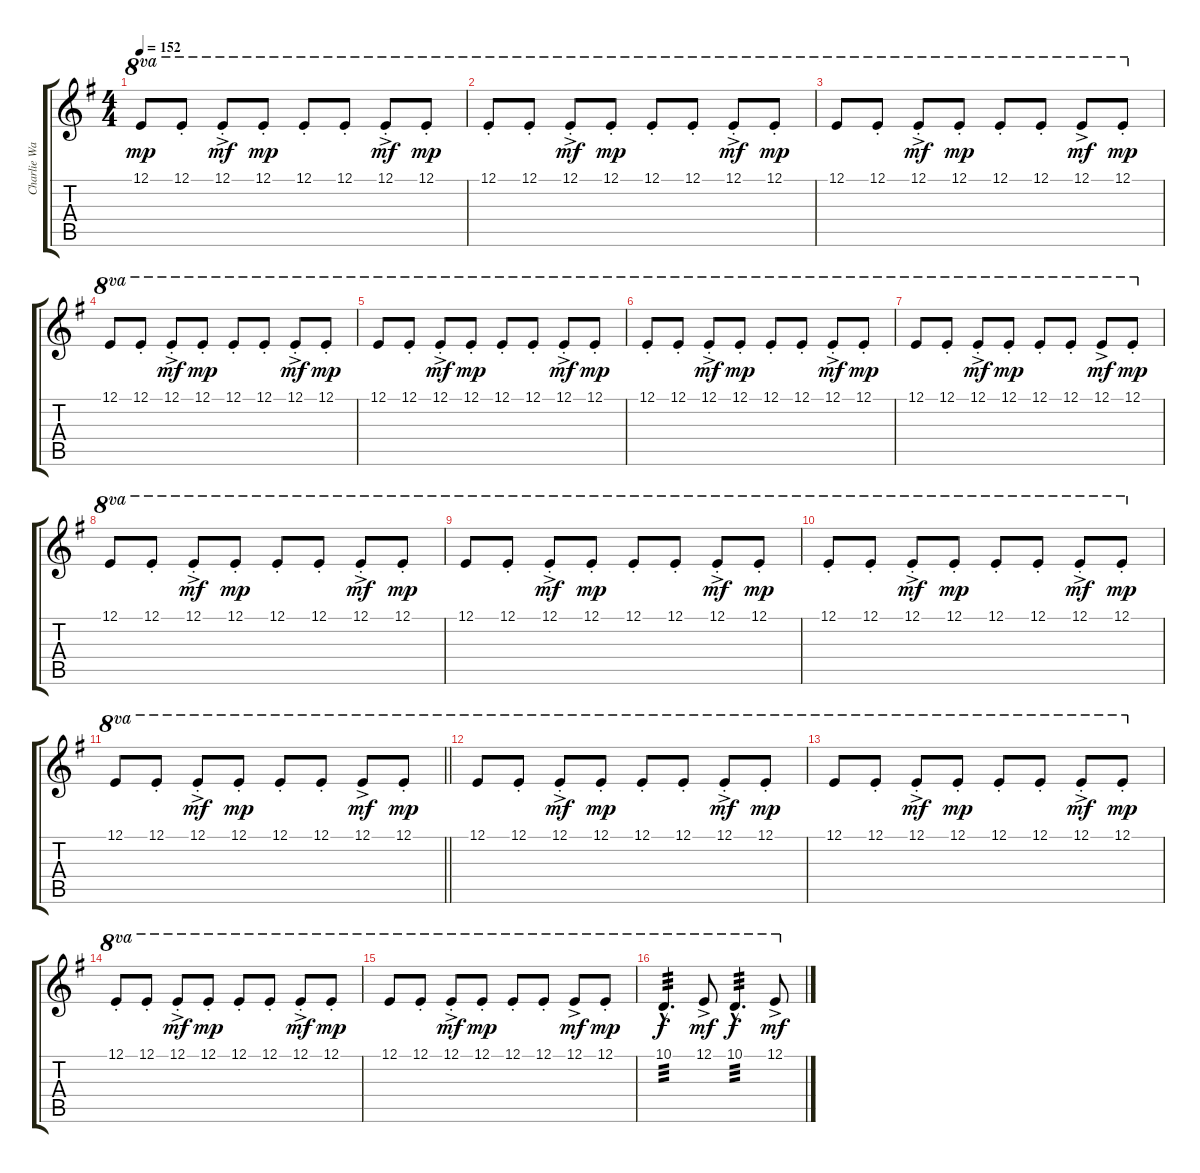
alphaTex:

\track ("Charlie Watts - Cymbal & Misc Percussion" "Charlie Wa") {instrument reversecymbal}
\staff {score tabs}
\tuning (E4 B3 G3 D3 A2 E2) {hide}
\ts (4 4)
\tempo 152
\clef g2
\ks g
12.1.8{ot 8va dy mp} 12.1{st}.8{ot 8va} 12.1{ac st}.8{ot 8va dy mf} 12.1{st}.8{ot 8va dy mp} 12.1{st}.8{ot 8va} 12.1{st}.8{ot 8va} 12.1{ac st}.8{ot 8va dy mf} 12.1{st}.8{ot 8va dy mp} |
12.1{st}.8{ot 8va} 12.1{st}.8{ot 8va} 12.1{ac st}.8{ot 8va dy mf} 12.1{st}.8{ot 8va dy mp} 12.1{st}.8{ot 8va} 12.1{st}.8{ot 8va} 12.1{ac st}.8{ot 8va dy mf} 12.1{st}.8{ot 8va dy mp} |
12.1.8{ot 8va} 12.1{st}.8{ot 8va} 12.1{ac st}.8{ot 8va dy mf} 12.1{st}.8{ot 8va dy mp} 12.1{st}.8{ot 8va} 12.1{st}.8{ot 8va} 12.1{ac}.8{ot 8va dy mf} 12.1{st}.8{ot 8va dy mp} |
12.1.8{ot 8va} 12.1{st}.8{ot 8va} 12.1{ac st}.8{ot 8va dy mf} 12.1{st}.8{ot 8va dy mp} 12.1{st}.8{ot 8va} 12.1{st}.8{ot 8va} 12.1{ac st}.8{ot 8va dy mf} 12.1{st}.8{ot 8va dy mp} |
12.1.8{ot 8va} 12.1{st}.8{ot 8va} 12.1{ac st}.8{ot 8va dy mf} 12.1{st}.8{ot 8va dy mp} 12.1{st}.8{ot 8va} 12.1{st}.8{ot 8va} 12.1{ac st}.8{ot 8va dy mf} 12.1{st}.8{ot 8va dy mp} |
12.1{st}.8{ot 8va} 12.1{st}.8{ot 8va} 12.1{ac st}.8{ot 8va dy mf} 12.1{st}.8{ot 8va dy mp} 12.1{st}.8{ot 8va} 12.1{st}.8{ot 8va} 12.1{ac st}.8{ot 8va dy mf} 12.1{st}.8{ot 8va dy mp} |
12.1.8{ot 8va} 12.1{st}.8{ot 8va} 12.1{ac st}.8{ot 8va dy mf} 12.1{st}.8{ot 8va dy mp} 12.1{st}.8{ot 8va} 12.1{st}.8{ot 8va} 12.1{ac}.8{ot 8va dy mf} 12.1{st}.8{ot 8va dy mp} |
12.1.8{ot 8va} 12.1{st}.8{ot 8va} 12.1{ac st}.8{ot 8va dy mf} 12.1{st}.8{ot 8va dy mp} 12.1{st}.8{ot 8va} 12.1{st}.8{ot 8va} 12.1{ac st}.8{ot 8va dy mf} 12.1{st}.8{ot 8va dy mp} |
12.1.8{ot 8va} 12.1{st}.8{ot 8va} 12.1{ac st}.8{ot 8va dy mf} 12.1{st}.8{ot 8va dy mp} 12.1{st}.8{ot 8va} 12.1{st}.8{ot 8va} 12.1{ac st}.8{ot 8va dy mf} 12.1{st}.8{ot 8va dy mp} |
12.1{st}.8{ot 8va} 12.1{st}.8{ot 8va} 12.1{ac st}.8{ot 8va dy mf} 12.1{st}.8{ot 8va dy mp} 12.1{st}.8{ot 8va} 12.1{st}.8{ot 8va} 12.1{ac st}.8{ot 8va dy mf} 12.1{st}.8{ot 8va dy mp} |
\barLineRight lightlight
12.1.8{ot 8va} 12.1{st}.8{ot 8va} 12.1{ac st}.8{ot 8va dy mf} 12.1{st}.8{ot 8va dy mp} 12.1{st}.8{ot 8va} 12.1{st}.8{ot 8va} 12.1{ac}.8{ot 8va dy mf} 12.1{st}.8{ot 8va dy mp} |
12.1.8{ot 8va} 12.1{st}.8{ot 8va} 12.1{ac st}.8{ot 8va dy mf} 12.1{st}.8{ot 8va dy mp} 12.1{st}.8{ot 8va} 12.1{st}.8{ot 8va} 12.1{ac st}.8{ot 8va dy mf} 12.1{st}.8{ot 8va dy mp} |
12.1.8{ot 8va} 12.1{st}.8{ot 8va} 12.1{ac st}.8{ot 8va dy mf} 12.1{st}.8{ot 8va dy mp} 12.1{st}.8{ot 8va} 12.1{st}.8{ot 8va} 12.1{ac st}.8{ot 8va dy mf} 12.1{st}.8{ot 8va dy mp} |
12.1{st}.8{ot 8va} 12.1{st}.8{ot 8va} 12.1{ac st}.8{ot 8va dy mf} 12.1{st}.8{ot 8va dy mp} 12.1{st}.8{ot 8va} 12.1{st}.8{ot 8va} 12.1{ac st}.8{ot 8va dy mf} 12.1{st}.8{ot 8va dy mp} |
12.1.8{ot 8va} 12.1{st}.8{ot 8va} 12.1{ac st}.8{ot 8va dy mf} 12.1{st}.8{ot 8va dy mp} 12.1{st}.8{ot 8va} 12.1{st}.8{ot 8va} 12.1{ac}.8{ot 8va dy mf} 12.1{st}.8{ot 8va dy mp} |
10.1{hac}.4{d ot 8va tp 3 dy f} 12.1{ac}.8{ot 8va dy mf} 10.1{hac}.4{d ot 8va tp 3 dy f} 12.1{ac}.8{ot 8va dy mf}
